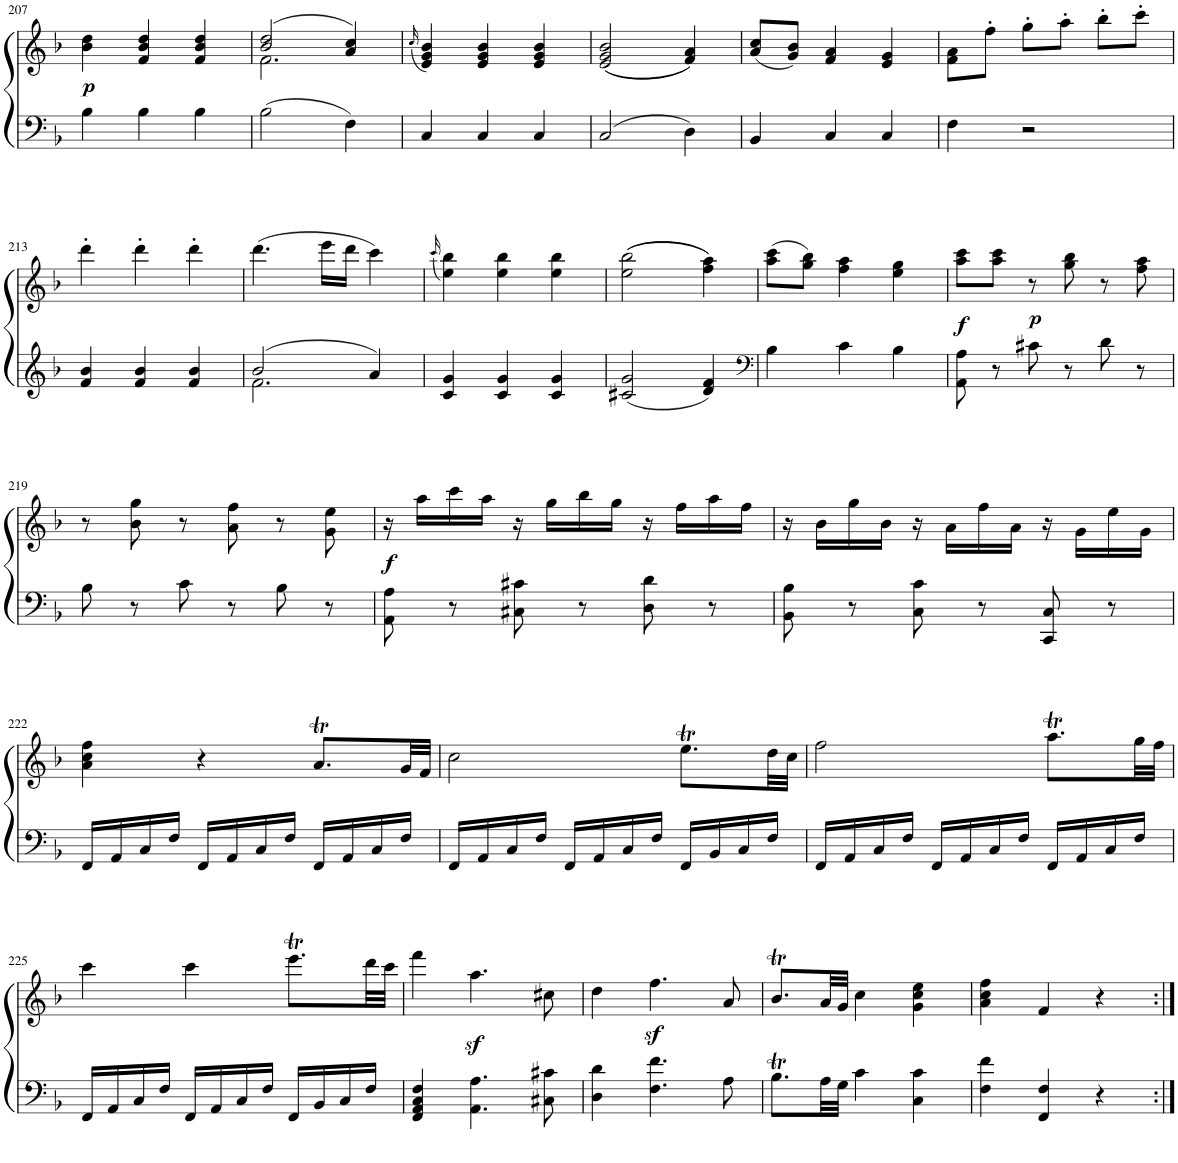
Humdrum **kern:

**kern	**kern	**dynam
*part1	*part1	*part1
*staff2	*staff1	*staff1/2
*I"Piano	*	*
*I'Pno.	*	*
!!LO:PB:g=z
*clefF4	*clefG2	*
*k[b-]	*k[b-]	*
*M3/4	*M3/4	*
=207	=207	=207
!	!	!LO:DY:b
4B-\	4b-\ 4dd\	p
4B-\	4f/ 4b-/ 4dd/	.
4B-\	4f/ 4b-/ 4dd/	.
=208	=208	=208
*	*^	*
2B-\	(2b-/ 2dd/	2.f\	.
4F\	4a/ 4cc/)	.	.
*	*v	*v	*
=209	=209	=209
.	(16qcc/	.
4C/	4e/ 4g/ 4b-/)	.
4C/	4e/ 4g/ 4b-/	.
4C/	4e/ 4g/ 4b-/	.
=210	=210	=210
2C/	((2e/ 2g/ 2b-/	.
4D\	4f/ 4a/))	.
=211	=211	=211
4BB-/	(8a/ 8cc/L	.
.	8g/ 8b-/J)	.
4C/	4f/ 4a/	.
4C/	4e/ 4g/	.
=212	=212	=212
4F\	8f\ 8a\L	.
.	8ff'\J	.
2r	8gg'\L	.
.	8aa'\J	.
.	8bb-'\L	.
.	8ccc'\J	.
!!LO:LB:g=z
=213	=213	=213
4f/ 4b-/	4ddd'\	.
4f/ 4b-/	4ddd'\	.
4f/ 4b-/	4ddd'\	.
=214	=214	=214
*^	*	*
2b-/	2.f\	(4.ddd\	.
.	.	16eee\LL	.
.	.	16ddd\JJ	.
4a/	.	4ccc\)	.
*v	*v	*	*
=215	=215	=215
.	(16qccc/	.
4c/ 4g/	4ee\ 4bb-\)	.
4c/ 4g/	4ee\ 4bb-\	.
4c/ 4g/	4ee\ 4bb-\	.
=216	=216	=216
2c#X/ 2g/	((2ee\ 2bb-\	.
4d/ 4f/	4ff\ 4aa\))	.
=217	=217	=217
*clefF4	*	*
4B-\	(8aa\ 8ccc\L	.
.	8gg\ 8bb-\J)	.
4c\	4ff\ 4aa\	.
4B-\	4ee\ 4gg\	.
=218	=218	=218
!	!	!LO:DY:b
8AA\ 8A\	8aa\ 8ccc\L	f
8r	8aa\ 8ccc\J	.
!	!	!LO:DY:b
8c#X\	8r	p
8r	8gg\ 8bb-\	.
8d\	8r	.
8r	8ff\ 8aa\	.
!!LO:LB:g=z
=219	=219	=219
8B-\	8r	.
8r	8b-\ 8gg\	.
8c\	8r	.
8r	8a\ 8ff\	.
8B-\	8r	.
8r	8g\ 8ee\	.
=220	=220	=220
!	!	!LO:DY:b
8AA\ 8A\	16r	f
.	16aa\LL	.
8r	16ccc\	.
.	16aa\JJ	.
8C#X\ 8c#X\	16r	.
.	16gg\LL	.
8r	16bb-\	.
.	16gg\JJ	.
8D\ 8d\	16r	.
.	16ff\LL	.
8r	16aa\	.
.	16ff\JJ	.
=221	=221	=221
8BB-\ 8B-\	16r	.
.	16b-\LL	.
8r	16gg\	.
.	16b-\JJ	.
8C\ 8c\	16r	.
.	16a\LL	.
8r	16ff\	.
.	16a\JJ	.
8CC/ 8C/	16r	.
.	16g\LL	.
8r	16ee\	.
.	16g\JJ	.
!!LO:LB:g=z
=222	=222	=222
16FF/LL	4a\ 4cc\ 4ff\	.
16AA/	.	.
16C/	.	.
16F/JJ	.	.
16FF/LL	4r	.
16AA/	.	.
16C/	.	.
16F/JJ	.	.
16FF/LL	8.at/L	.
16AA/	.	.
16C/	.	.
16F/JJ	32g/LL	.
.	32f/JJJ	.
=223	=223	=223
16FF/LL	2cc\	.
16AA/	.	.
16C/	.	.
16F/JJ	.	.
16FF/LL	.	.
16AA/	.	.
16C/	.	.
16F/JJ	.	.
16FF/LL	8.eet\L	.
16BB-/	.	.
16C/	.	.
16F/JJ	32dd\LL	.
.	32cc\JJJ	.
=224	=224	=224
16FF/LL	2ff\	.
16AA/	.	.
16C/	.	.
16F/JJ	.	.
16FF/LL	.	.
16AA/	.	.
16C/	.	.
16F/JJ	.	.
16FF/LL	8.aat\L	.
16AA/	.	.
16C/	.	.
16F/JJ	32gg\LL	.
.	32ff\JJJ	.
!!LO:LB:g=z
=225	=225	=225
16FF/LL	4ccc\	.
16AA/	.	.
16C/	.	.
16F/JJ	.	.
16FF/LL	4ccc\	.
16AA/	.	.
16C/	.	.
16F/JJ	.	.
16FF/LL	8.eeet\L	.
16BB-/	.	.
16C/	.	.
16F/JJ	32ddd\LL	.
.	32ccc\JJJ	.
=226	=226	=226
4FF/ 4AA/ 4C/ 4F/	4fff\	.
4.AA\ 4.A\	4.aaz<\	.
8C#X\ 8c#X\	8cc#X\	.
=227	=227	=227
4D\ 4d\	4dd\	.
4.F\ 4.f\	4.ffz<\	.
8A\	8a/	.
=228	=228	=228
8.B-T\L	8.b-T/L	.
32A\LL	32a/LL	.
32G\JJJ	32g/JJJ	.
4c\	4cc\	.
4C\ 4c\	4g\ 4cc\ 4ee\	.
=229	=229	=229
4F\ 4f\	4a\ 4cc\ 4ff\	.
4FF/ 4F/	4f/	.
4r	4r	.
=:|!	=:|!	=:|!
*-	*-	*-
